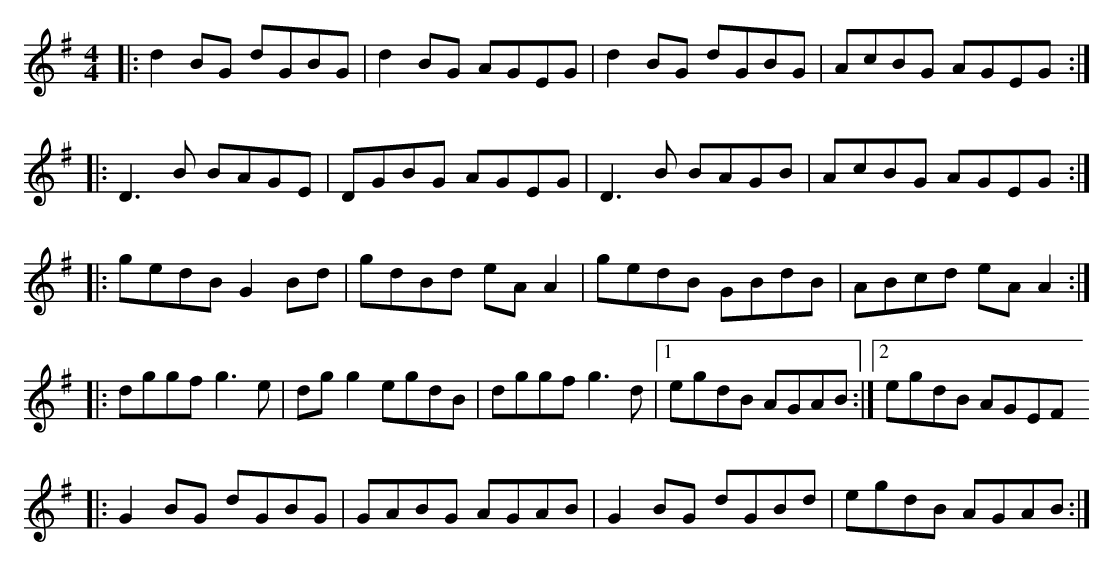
X:1
M:4/4
K:G
|:d2BG dGBG|d2BG AGEG|d2BG dGBG|AcBG AGEG:|
|:D3B BAGE|DGBG AGEG|D3B BAGB|AcBG AGEG:|
|:gedB G2 Bd|gdBd eA A2 |gedB GBdB|ABcd eA A2:|
|:dggf g3e|dg g2 egdB|dggf g3d|1 egdB AGAB:|2 egdB AGEF
|:G2BG dGBG|GABG AGAB|G2BG dGBd|egdB AGAB:|
